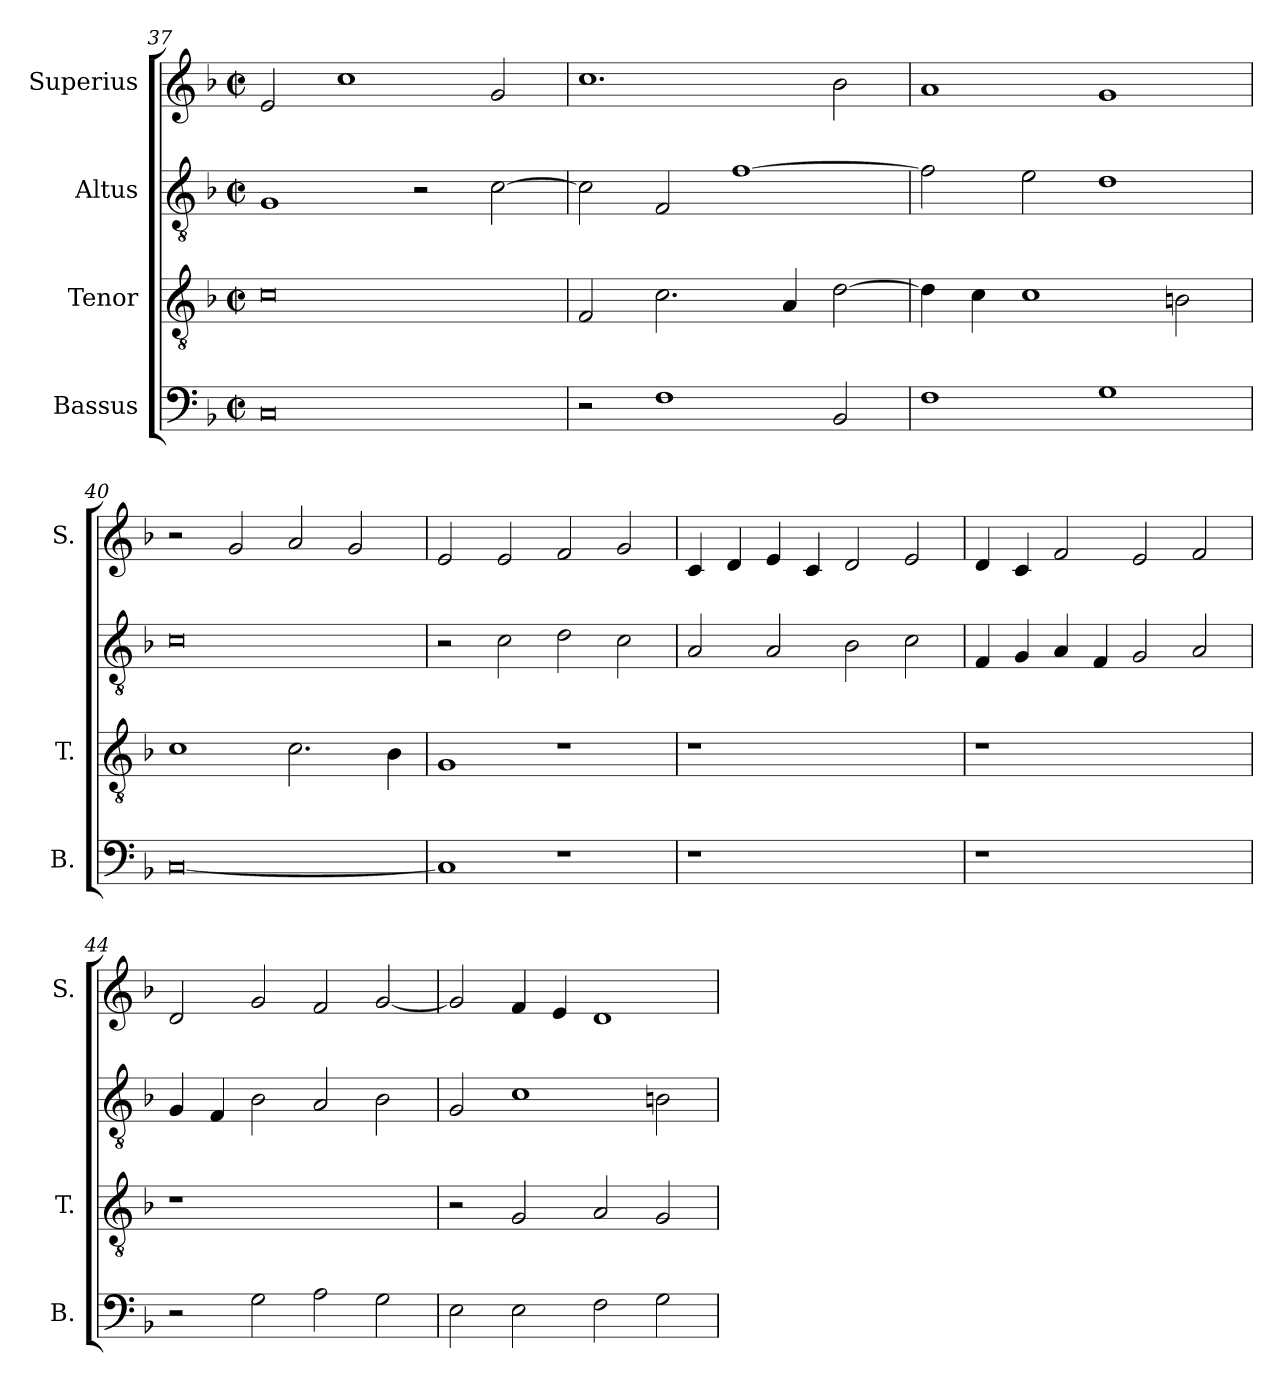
**kern	**kern	**kern	**kern
*part4	*part3	*part2	*part1
*staff4	*staff3	*staff2	*staff1
*I"Bassus	*I"Tenor	*I"Altus	*I"Superius
*I'B.	*I'T.	*	*I'S.
*clefF4	*clefGv2	*clefGv2	*clefG2
*	*ITrd7c12	*ITrd7c12	*
*k[b-]	*k[b-]	*k[b-]	*k[b-]
*F:	*F:	*F:	*F:
*M2/2	*M2/2	*M2/2	*M2/2
*met(c|)	*met(c|)	*met(c|)	*met(c|)
=37	=37	=37	=37
0Ci	0Ci	1GGi	2ei/
.	.	.	1cci
.	.	2r	.
.	.	[>2Ci\	2gi/
=38	=38	=38	=38
2r	2FFi/	2Ci\]	1.cci
1Fi	2.Ci\	2FFi/	.
.	.	[>1Fi	.
.	4AAi/	.	.
2BB-i/	[>2Di\	.	2b-i\
=39	=39	=39	=39
1Fi	4Di\]	2Fi\]	1ai
.	4Ci\	.	.
.	1Ci	2Ei\	.
1Gi	.	1Di	1gi
.	2BBni\	.	.
=40	=40	=40	=40
[<0Ci	1Ci	0Ci	2r
.	.	.	2gi/
.	2.Ci\	.	2ai/
.	.	.	2gi/
.	4BB-i\	.	.
!!LO:LB:g=z
=41	=41	=41	=41
1Ci]	1GGi	2r	2ei/
.	.	2Ci\	2ei/
1r	1r	2Di\	2fi/
.	.	2Ci\	2gi/
=42	=42	=42	=42
!LO:N:vis=1	!LO:N:vis=1	!	!
1r	1r	2AAi/	4ci/
.	.	.	4di/
.	.	2AAi/	4ei/
.	.	.	4ci/
1ryy	1ryy	2BB-i\	2di/
.	.	2Ci\	2ei/
=43	=43	=43	=43
!LO:N:vis=1	!LO:N:vis=1	!	!
1r	1r	4FFi/	4di/
.	.	4GGi/	4ci/
.	.	4AAi/	2fi/
.	.	4FFi/	.
1ryy	1ryy	2GGi/	2ei/
.	.	2AAi/	2fi/
=44	=44	=44	=44
!	!LO:N:vis=1	!	!
2r	1r	4GGi/	2di/
.	.	4FFi/	.
2Gi\	.	2BB-i\	2gi/
2Ai\	1ryy	2AAi/	2fi/
2Gi\	.	2BB-i\	[<2gi/
!!LO:PB:g=z
=45	=45	=45	=45
2Ei\	2r	2GGi/	2gi/]
2Ei\	2GGi/	1Ci	4fi/
.	.	.	4ei/
2Fi\	2AAi/	.	1di
2Gi\	2GGi/	2BBni\	.
=	=	=	=
*-	*-	*-	*-
